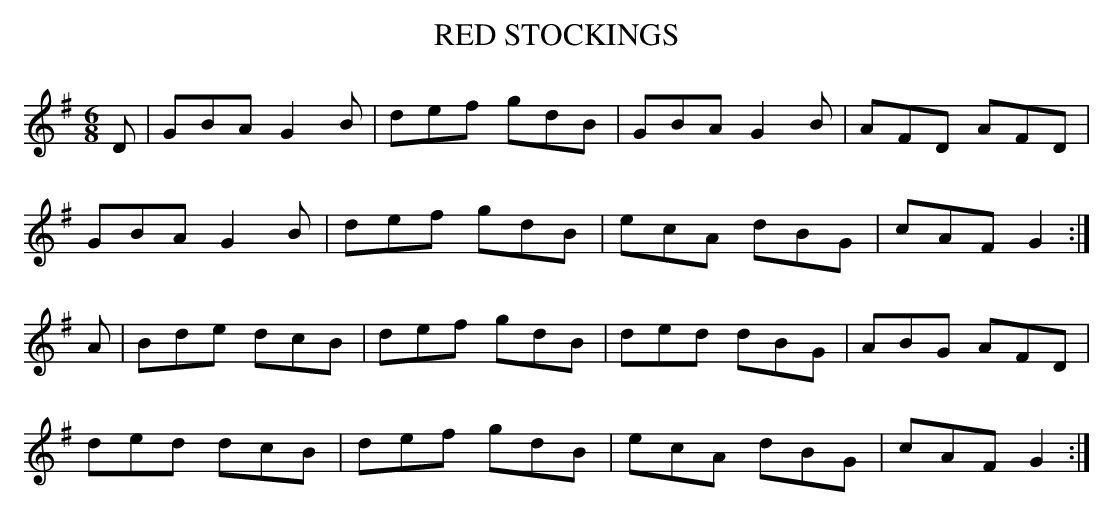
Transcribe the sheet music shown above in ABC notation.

X:1
T:RED STOCKINGS
name for that tune too. He may have gotten it from O'Neill.)
M:6/8
L:1/8
K:G
D|GBA G2B|def gdB|GBA G2B|AFD AFD|
GBA G2B|def gdB|ecA dBG|cAF G2 :|
A|Bde dcB|def gdB|ded dBG|ABG AFD|
ded dcB|def gdB|ecA dBG|cAF G2 :|
